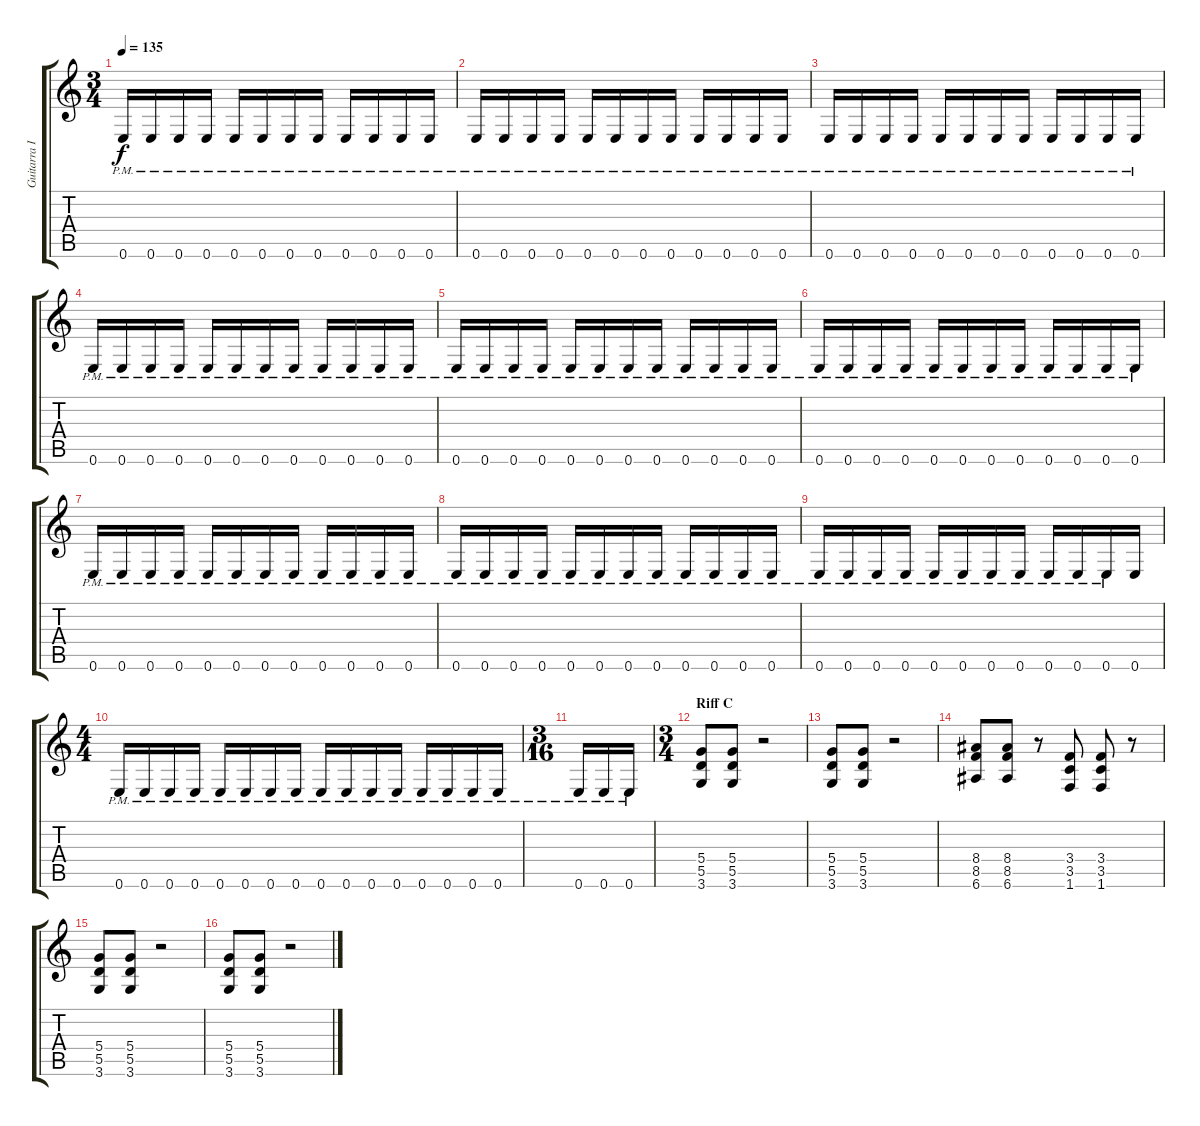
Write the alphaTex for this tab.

\track ("Guitarra I" "Guitarra I") {instrument distortionguitar}
\staff {score tabs}
\tuning (E4 B3 G3 D3 A2 E2) {hide}
\ts (3 4)
\tempo 135
\clef g2
\ks c
0.6{pm}.16{dy f} 0.6{pm}.16 0.6{pm}.16 0.6{pm}.16 0.6{pm}.16 0.6{pm}.16 0.6{pm}.16 0.6{pm}.16 0.6{pm}.16 0.6{pm}.16 0.6{pm}.16 0.6{pm}.16 |
0.6{pm}.16 0.6{pm}.16 0.6{pm}.16 0.6{pm}.16 0.6{pm}.16 0.6{pm}.16 0.6{pm}.16 0.6{pm}.16 0.6{pm}.16 0.6{pm}.16 0.6{pm}.16 0.6{pm}.16 |
0.6{pm}.16 0.6{pm}.16 0.6{pm}.16 0.6{pm}.16 0.6{pm}.16 0.6{pm}.16 0.6{pm}.16 0.6{pm}.16 0.6{pm}.16 0.6{pm}.16 0.6{pm}.16 0.6{pm}.16 |
0.6{pm}.16 0.6{pm}.16 0.6{pm}.16 0.6{pm}.16 0.6{pm}.16 0.6{pm}.16 0.6{pm}.16 0.6{pm}.16 0.6{pm}.16 0.6{pm}.16 0.6{pm}.16 0.6{pm}.16 |
0.6{pm}.16 0.6{pm}.16 0.6{pm}.16 0.6{pm}.16 0.6{pm}.16 0.6{pm}.16 0.6{pm}.16 0.6{pm}.16 0.6{pm}.16 0.6{pm}.16 0.6{pm}.16 0.6{pm}.16 |
0.6{pm}.16 0.6{pm}.16 0.6{pm}.16 0.6{pm}.16 0.6{pm}.16 0.6{pm}.16 0.6{pm}.16 0.6{pm}.16 0.6{pm}.16 0.6{pm}.16 0.6{pm}.16 0.6{pm}.16 |
0.6{pm}.16 0.6{pm}.16 0.6{pm}.16 0.6{pm}.16 0.6{pm}.16 0.6{pm}.16 0.6{pm}.16 0.6{pm}.16 0.6{pm}.16 0.6{pm}.16 0.6{pm}.16 0.6{pm}.16 |
0.6{pm}.16 0.6{pm}.16 0.6{pm}.16 0.6{pm}.16 0.6{pm}.16 0.6{pm}.16 0.6{pm}.16 0.6{pm}.16 0.6{pm}.16 0.6{pm}.16 0.6{pm}.16 0.6{pm}.16 |
0.6{pm}.16 0.6{pm}.16 0.6{pm}.16 0.6{pm}.16 0.6{pm}.16 0.6{pm}.16 0.6{pm}.16 0.6{pm}.16 0.6{pm}.16 0.6{pm}.16 0.6{pm}.16 0.6.16 |
\ts (4 4)
0.6{pm}.16 0.6{pm}.16 0.6{pm}.16 0.6{pm}.16 0.6{pm}.16 0.6{pm}.16 0.6{pm}.16 0.6{pm}.16 0.6{pm}.16 0.6{pm}.16 0.6{pm}.16 0.6{pm}.16 0.6{pm}.16 0.6{pm}.16 0.6{pm}.16 0.6{pm}.16 |
\ts (3 16)
0.6{pm}.16 0.6{pm}.16 0.6{pm}.16 |
\ts (3 4)
\section ("" "Riff C")
(5.4 5.5 3.6).8 (5.4 5.5 3.6).8 r.2 |
(5.4 5.5 3.6).8 (5.4 5.5 3.6).8 r.2 |
(8.4 8.5 6.6).8 (8.4 8.5 6.6).8 r.8 (3.4 3.5 1.6).8 (3.4 3.5 1.6).8 r.8 |
(5.4 5.5 3.6).8 (5.4 5.5 3.6).8 r.2 |
(5.4 5.5 3.6).8 (5.4 5.5 3.6).8 r.2
